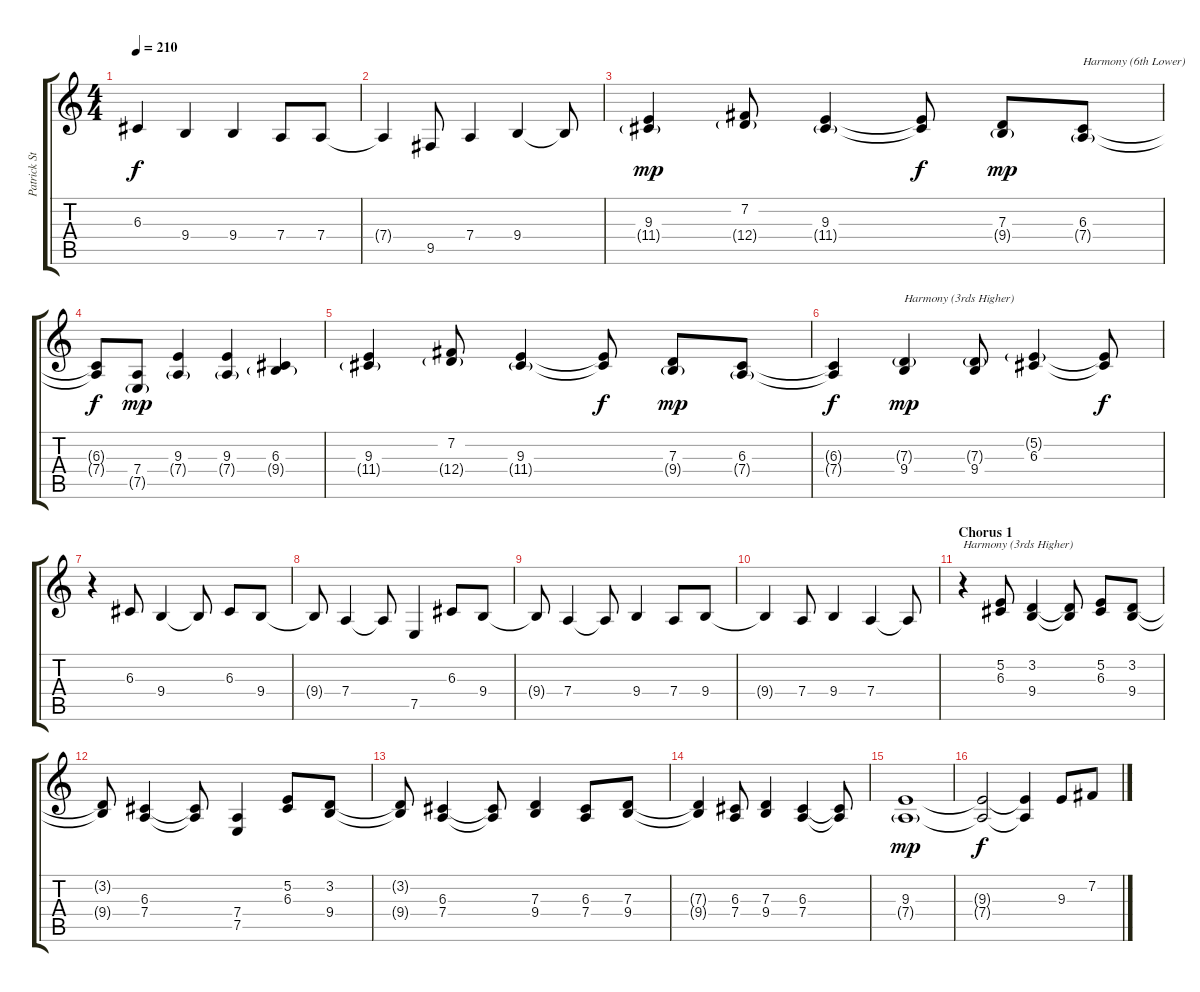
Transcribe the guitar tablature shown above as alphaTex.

\track ("Patrick Stump (Lead Vocal and Harmonies)" "Patrick St") {instrument clarinet}
\staff {score tabs}
\tuning (E4 B3 G3 D3 A2 E2) {hide}
\ts (4 4)
\tempo 210
\clef g2
\ks c
6.3.4{dy f} 9.4.4 9.4.4 7.4.8 7.4.8 |
7.4{t}.4 9.5.8 7.4.4 9.4.4 9.4{t}.8 |
(9.3 11.4{g}).4{dy mp} (7.2 12.4{g}).8 (9.3 11.4{g}).4 (9.3{t} 11.4{t}).8{dy f} (7.3 9.4{g}).8{dy mp} (6.3 7.4{g}).8{txt "Harmony (6th Lower)"} |
(6.3{t} 7.4{t}).8{dy f} (7.4 7.5{g}).8{dy mp} (9.3 7.4{g}).4 (9.3 7.4{g}).4 (6.3 9.4{g}).4 |
(9.3 11.4{g}).4 (7.2 12.4{g}).8 (9.3 11.4{g}).4 (9.3{t} 11.4{t}).8{dy f} (7.3 9.4{g}).8{dy mp} (6.3 7.4{g}).8 |
(6.3{t} 7.4{t}).4{dy f} (7.3{g} 9.4).4{txt "Harmony (3rds Higher)" dy mp} (7.3{g} 9.4).8 (5.2{g} 6.3).4 (5.2{t} 6.3{t}).8{dy f} |
r.4 6.3.8 9.4.4 9.4{t}.8 6.3.8 9.4.8 |
9.4{t}.8 7.4.4 7.4{t}.8 7.5.4 6.3.8 9.4.8 |
9.4{t}.8 7.4.4 7.4{t}.8 9.4.4 7.4.8 9.4.8 |
9.4{t}.4 7.4.8 9.4.4 7.4.4 7.4{t}.8 |
\section ("" "Chorus 1")
r.4{txt "Harmony (3rds Higher)"} (5.2 6.3).8 (3.2 9.4).4 (3.2{t} 9.4{t}).8 (5.2 6.3).8 (3.2 9.4).8 |
(3.2{t} 9.4{t}).8 (6.3 7.4).4 (6.3{t} 7.4{t}).8 (7.4 7.5).4 (5.2 6.3).8 (3.2 9.4).8 |
(3.2{t} 9.4{t}).8 (6.3 7.4).4 (6.3{t} 7.4{t}).8 (7.3 9.4).4 (6.3 7.4).8 (7.3 9.4).8 |
(7.3{t} 9.4{t}).4 (6.3 7.4).8 (7.3 9.4).4 (6.3 7.4).4 (6.3{t} 7.4{t}).8 |
(9.3 7.4{g}).1{dy mp} |
(9.3{t} 7.4{t}).2{dy f} (9.3{t} 7.4{t}).4 9.3.8 7.2.8
